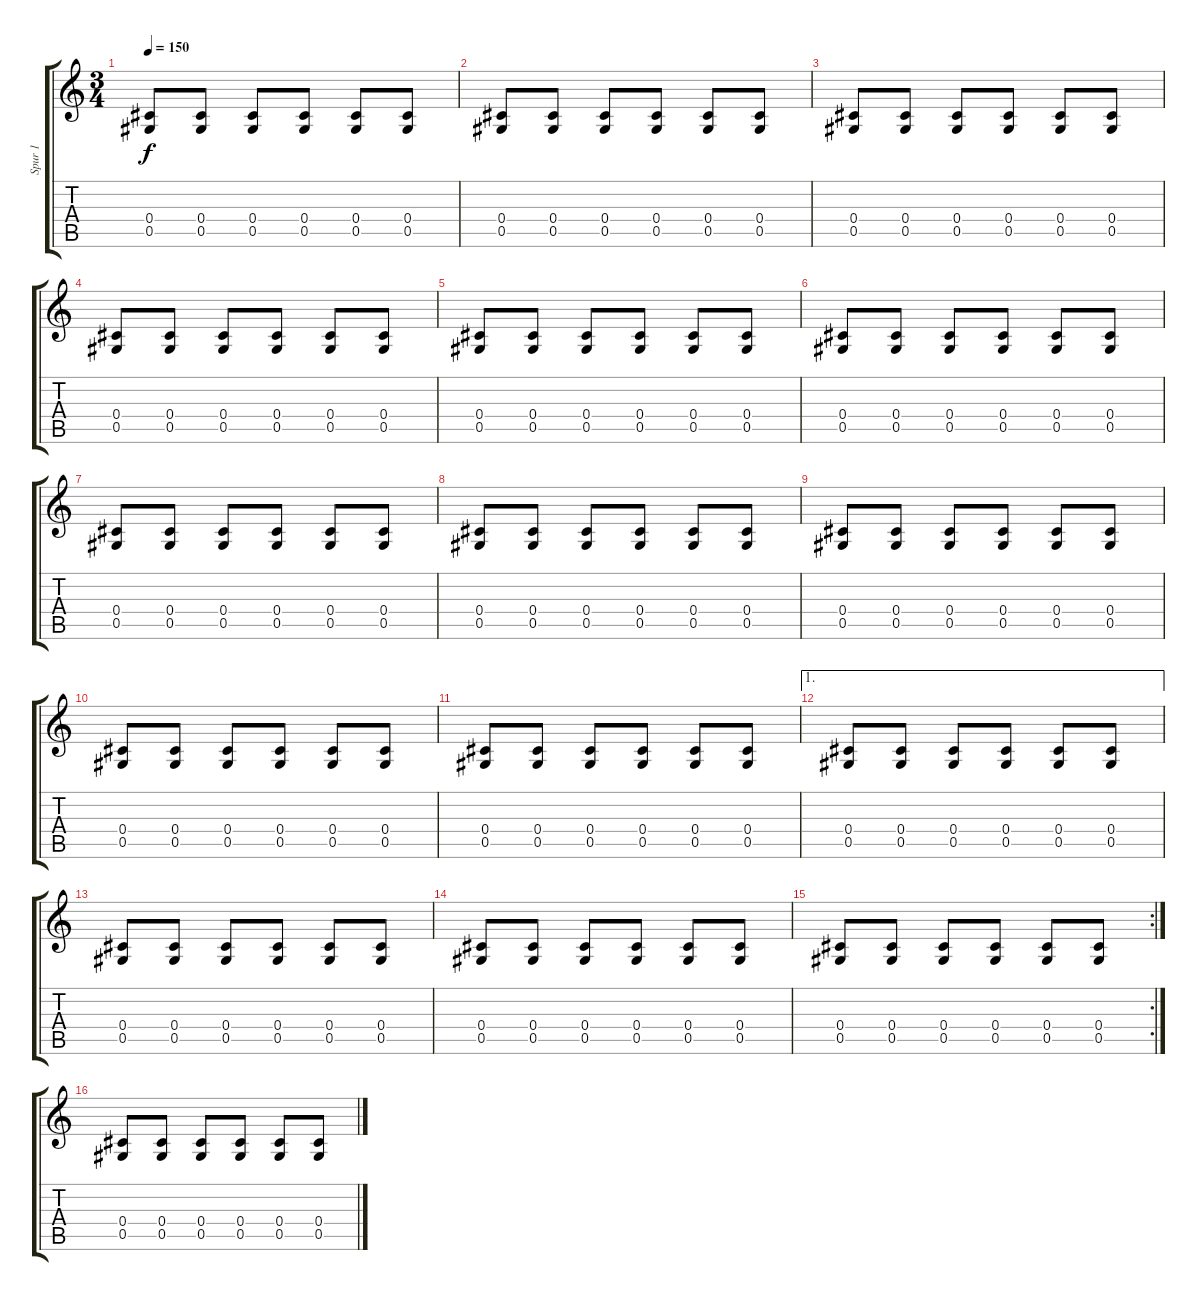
\track ("Spur 1" "Spur 1") {instrument overdrivenguitar}
\staff {score tabs}
\tuning (Eb4 Bb3 Gb3 Db3 Ab2 Eb2) {hide}
\ts (3 4)
\tempo 150
\clef g2
\ks c
(0.4 0.5).8{dy f} (0.4 0.5).8 (0.4 0.5).8 (0.4 0.5).8 (0.4 0.5).8 (0.4 0.5).8 |
(0.4 0.5).8 (0.4 0.5).8 (0.4 0.5).8 (0.4 0.5).8 (0.4 0.5).8 (0.4 0.5).8 |
(0.4 0.5).8 (0.4 0.5).8 (0.4 0.5).8 (0.4 0.5).8 (0.4 0.5).8 (0.4 0.5).8 |
(0.4 0.5).8 (0.4 0.5).8 (0.4 0.5).8 (0.4 0.5).8 (0.4 0.5).8 (0.4 0.5).8 |
(0.4 0.5).8 (0.4 0.5).8 (0.4 0.5).8 (0.4 0.5).8 (0.4 0.5).8 (0.4 0.5).8 |
(0.4 0.5).8 (0.4 0.5).8 (0.4 0.5).8 (0.4 0.5).8 (0.4 0.5).8 (0.4 0.5).8 |
(0.4 0.5).8 (0.4 0.5).8 (0.4 0.5).8 (0.4 0.5).8 (0.4 0.5).8 (0.4 0.5).8 |
(0.4 0.5).8 (0.4 0.5).8 (0.4 0.5).8 (0.4 0.5).8 (0.4 0.5).8 (0.4 0.5).8 |
(0.4 0.5).8 (0.4 0.5).8 (0.4 0.5).8 (0.4 0.5).8 (0.4 0.5).8 (0.4 0.5).8 |
(0.4 0.5).8 (0.4 0.5).8 (0.4 0.5).8 (0.4 0.5).8 (0.4 0.5).8 (0.4 0.5).8 |
(0.4 0.5).8 (0.4 0.5).8 (0.4 0.5).8 (0.4 0.5).8 (0.4 0.5).8 (0.4 0.5).8 |
\ae 1
(0.4 0.5).8 (0.4 0.5).8 (0.4 0.5).8 (0.4 0.5).8 (0.4 0.5).8 (0.4 0.5).8 |
(0.4 0.5).8 (0.4 0.5).8 (0.4 0.5).8 (0.4 0.5).8 (0.4 0.5).8 (0.4 0.5).8 |
(0.4 0.5).8 (0.4 0.5).8 (0.4 0.5).8 (0.4 0.5).8 (0.4 0.5).8 (0.4 0.5).8 |
\rc 2
(0.4 0.5).8 (0.4 0.5).8 (0.4 0.5).8 (0.4 0.5).8 (0.4 0.5).8 (0.4 0.5).8 |
(0.4 0.5).8 (0.4 0.5).8 (0.4 0.5).8 (0.4 0.5).8 (0.4 0.5).8 (0.4 0.5).8
